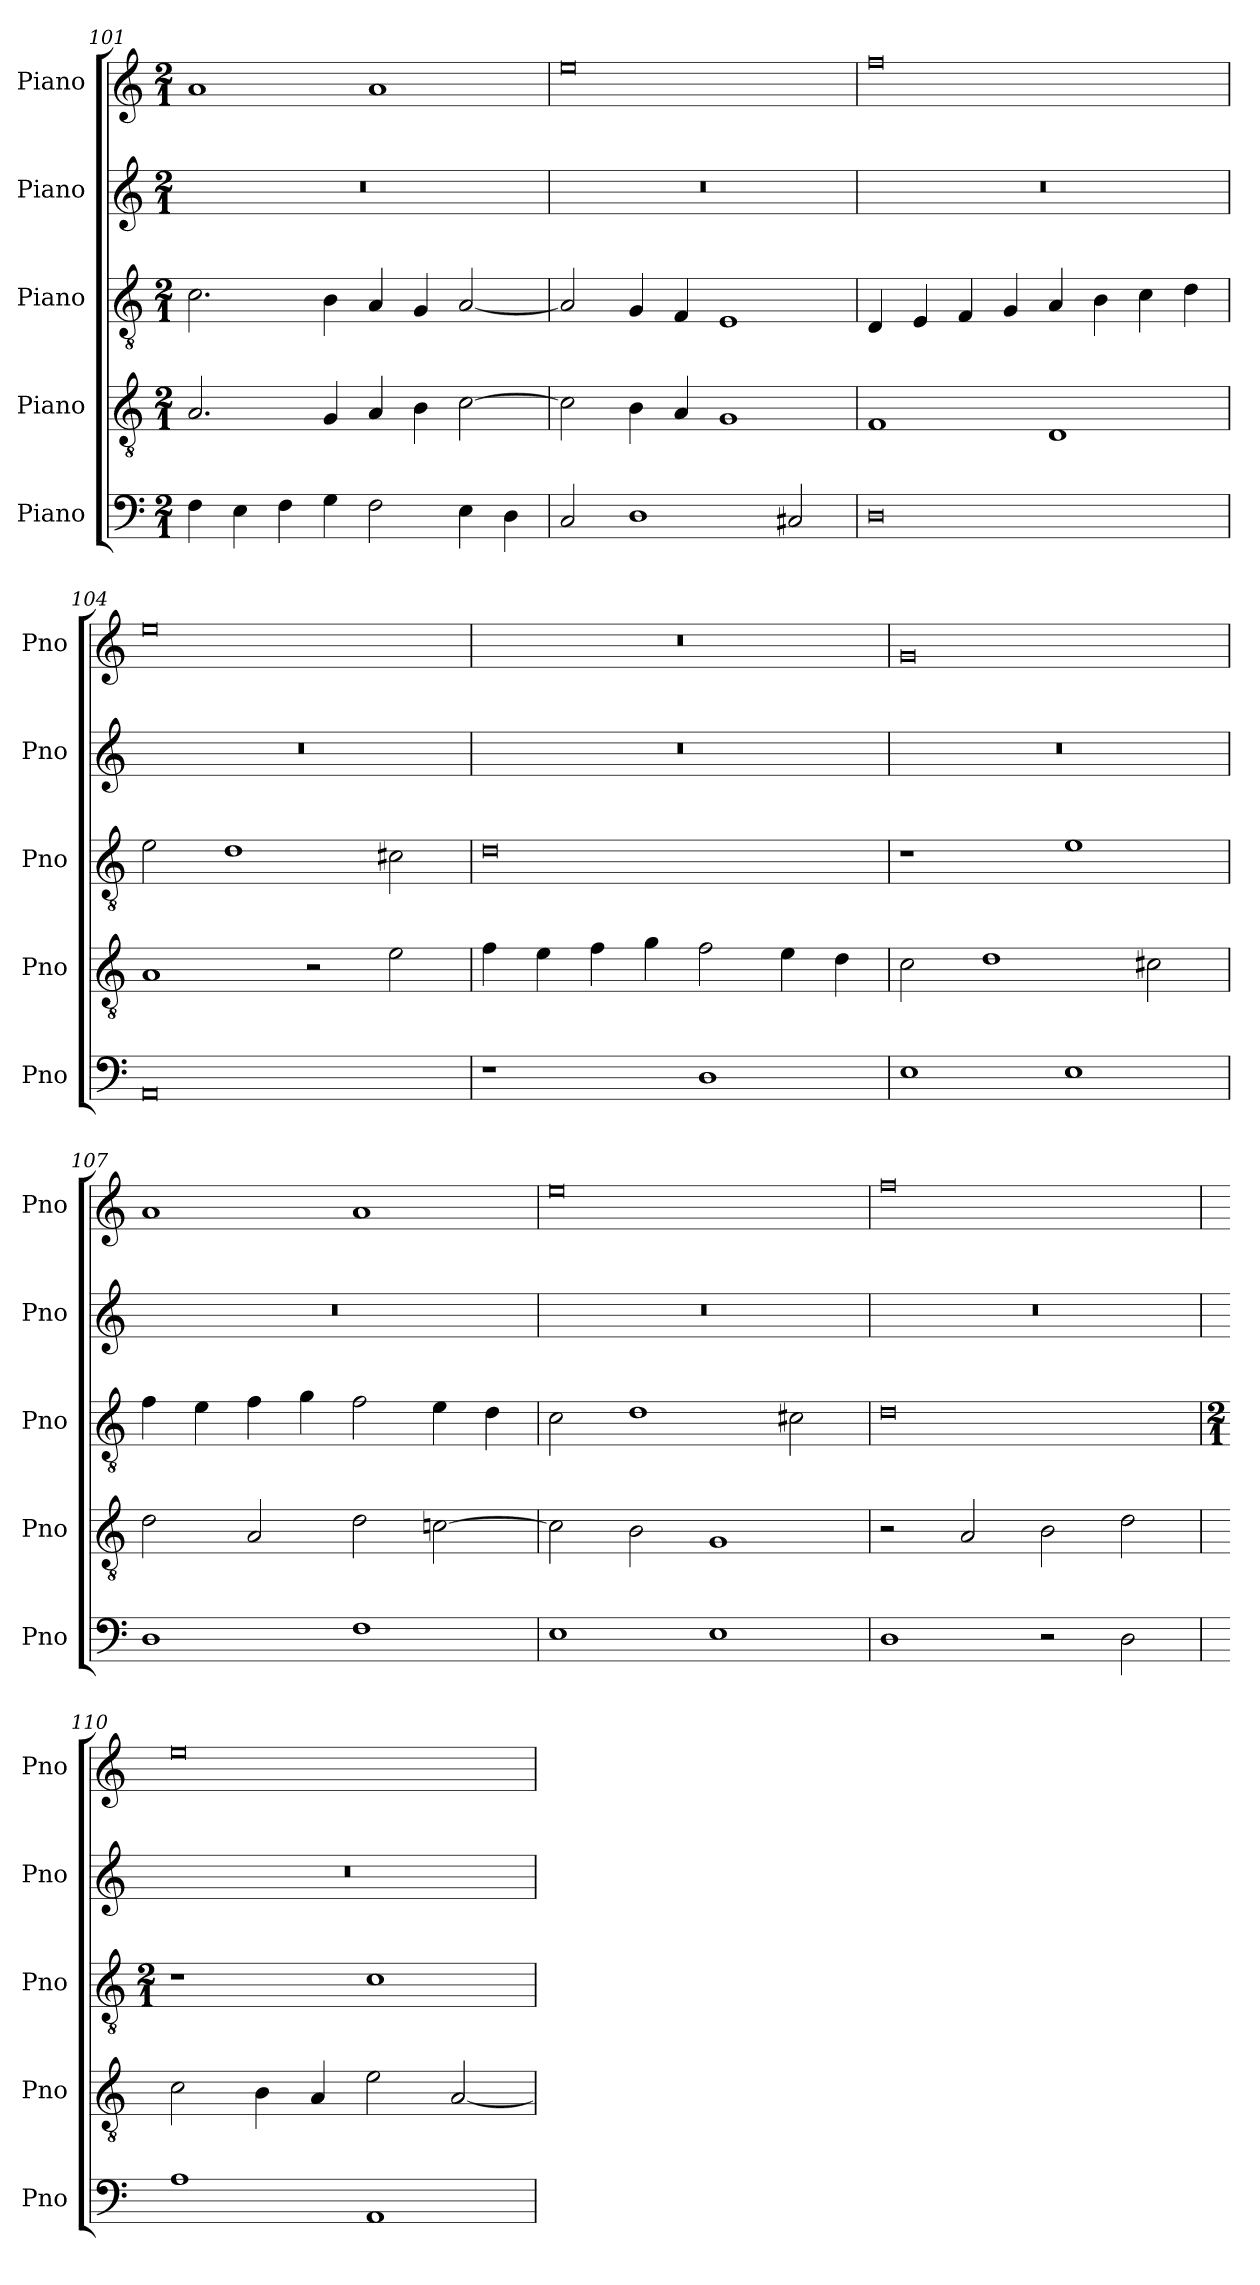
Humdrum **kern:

**kern	**kern	**kern	**kern	**kern
*part5	*part4	*part3	*part2	*part1
*staff5	*staff4	*staff3	*staff2	*staff1
*I"Piano	*I"Piano	*I"Piano	*I"Piano	*I"Piano
*I'Pno	*I'Pno	*I'Pno	*I'Pno	*I'Pno
!!LO:PB:g=z
*clefF4	*clefGv2	*clefGv2	*clefG2	*clefG2
*k[]	*k[]	*k[]	*k[]	*k[]
*M2/1	*M2/1	*M2/1	*M2/1	*M2/1
=101	=101	=101	=101	=101
4F\	2.A/	2.c\	0r	1a
4E\	.	.	.	.
4F\	.	.	.	.
4G\	4G/	4B\	.	.
2F\	4A/	4A/	.	1a
.	4B\	4G/	.	.
4E\	[2c\	[2A/	.	.
4D\	.	.	.	.
=102	=102	=102	=102	=102
2C/	2c\]	2A/]	0r	0ee
1D	4B\	4G/	.	.
.	4A/	4F/	.	.
.	1G	1E	.	.
2C#X/	.	.	.	.
=103	=103	=103	=103	=103
0D	1F	4D/	0r	0ff
.	.	4E/	.	.
.	.	4F/	.	.
.	.	4G/	.	.
.	1D	4A/	.	.
.	.	4B\	.	.
.	.	4c\	.	.
.	.	4d\	.	.
!!LO:LB:g=z
=104	=104	=104	=104	=104
0AA	1A	2e\	0r	0ee
.	.	1d	.	.
.	2r	.	.	.
.	2e\	2c#X\	.	.
=105	=105	=105	=105	=105
1r	4f\	0d	0r	0r
.	4e\	.	.	.
.	4f\	.	.	.
.	4g\	.	.	.
1D	2f\	.	.	.
.	4e\	.	.	.
.	4d\	.	.	.
=106	=106	=106	=106	=106
1E	2c\	1r	0r	0g
.	1d	.	.	.
1E	.	1e	.	.
.	2c#X\	.	.	.
=107	=107	=107	=107	=107
1D	2d\	4f\	0r	1a
.	.	4e\	.	.
.	2A/	4f\	.	.
.	.	4g\	.	.
1F	2d\	2f\	.	1a
.	[2cn\	4e\	.	.
.	.	4d\	.	.
!!LO:LB:g=z
=108	=108	=108	=108	=108
1E	2c\]	2c\	0r	0ee
.	2B\	1d	.	.
1E	1G	.	.	.
.	.	2c#X\	.	.
=109	=109	=109	=109	=109
1D	2r	0d	0r	0ff
.	2A/	.	.	.
2r	2B\	.	.	.
2D\	2d\	.	.	.
=110	=110	=110	=110	=110
*	*	*M2/1	*	*
1A	2c\	1r	0r	0ee
.	4B\	.	.	.
.	4A/	.	.	.
1AA	2e\	1c	.	.
.	[2A/	.	.	.
=	=	=	=	=
*-	*-	*-	*-	*-
